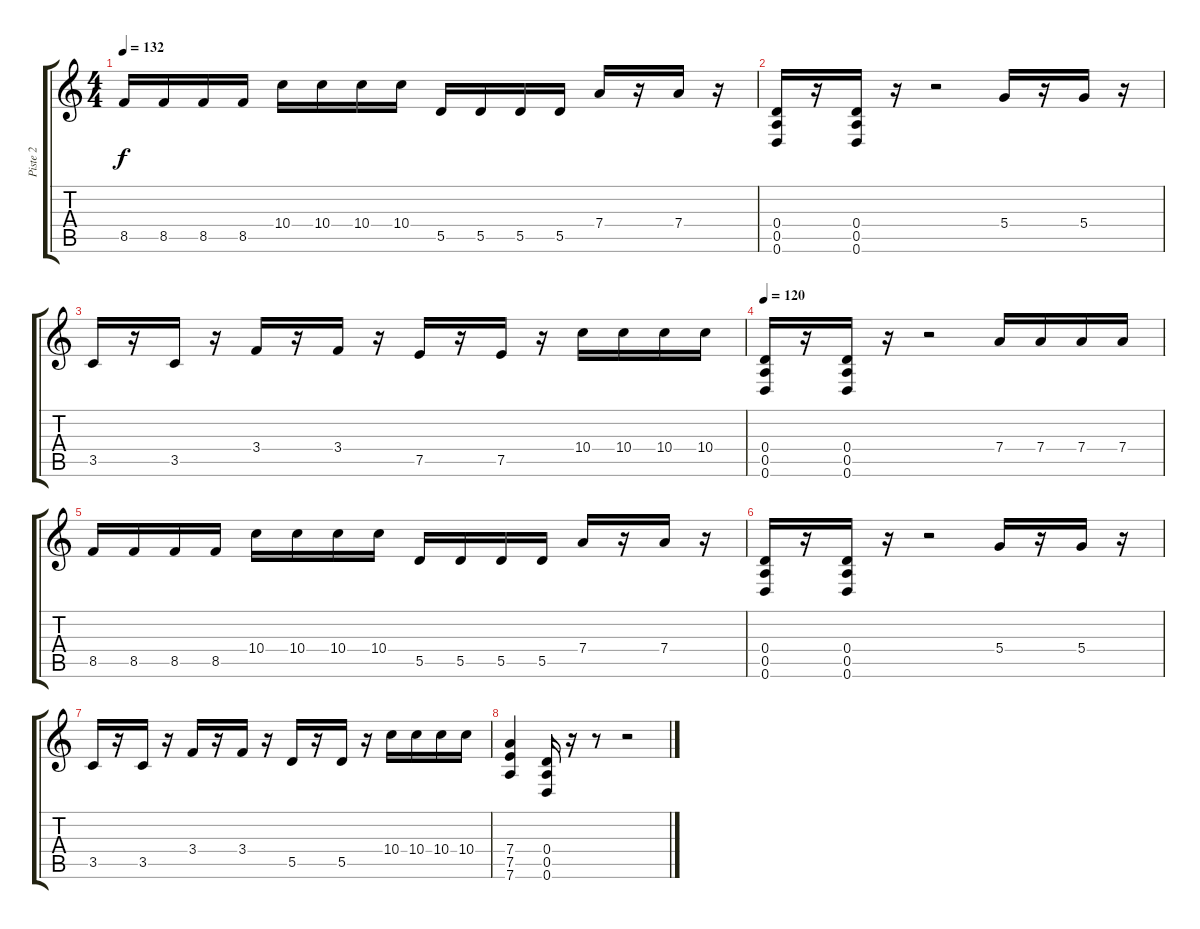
\track ("Piste 2" "Piste 2") {instrument distortionguitar}
\staff {score tabs}
\tuning (E4 B3 G3 D3 A2 D2) {hide}
\ts (4 4)
\tempo 132
\clef g2
\ks c
8.5.16{dy f} 8.5.16 8.5.16 8.5.16 10.4.16 10.4.16 10.4.16 10.4.16 5.5.16 5.5.16 5.5.16 5.5.16 7.4.16 r.16 7.4.16 r.16 |
(0.4 0.5 0.6).16 r.16 (0.4 0.5 0.6).16 r.16 r.2 5.4.16 r.16 5.4.16 r.16 |
3.5.16 r.16 3.5.16 r.16 3.4.16 r.16 3.4.16 r.16 7.5.16 r.16 7.5.16 r.16 10.4.16 10.4.16 10.4.16 10.4.16 |
\tempo 120
(0.4 0.5 0.6).16 r.16 (0.4 0.5 0.6).16 r.16 r.2 7.4.16 7.4.16 7.4.16 7.4.16 |
8.5.16 8.5.16 8.5.16 8.5.16 10.4.16 10.4.16 10.4.16 10.4.16 5.5.16 5.5.16 5.5.16 5.5.16 7.4.16 r.16 7.4.16 r.16 |
(0.4 0.5 0.6).16 r.16 (0.4 0.5 0.6).16 r.16 r.2 5.4.16 r.16 5.4.16 r.16 |
3.5.16 r.16 3.5.16 r.16 3.4.16 r.16 3.4.16 r.16 5.5.16 r.16 5.5.16 r.16 10.4.16 10.4.16 10.4.16 10.4.16 |
(7.4 7.5 7.6).4 (0.4 0.5 0.6).16 r.16 r.8 r.2
